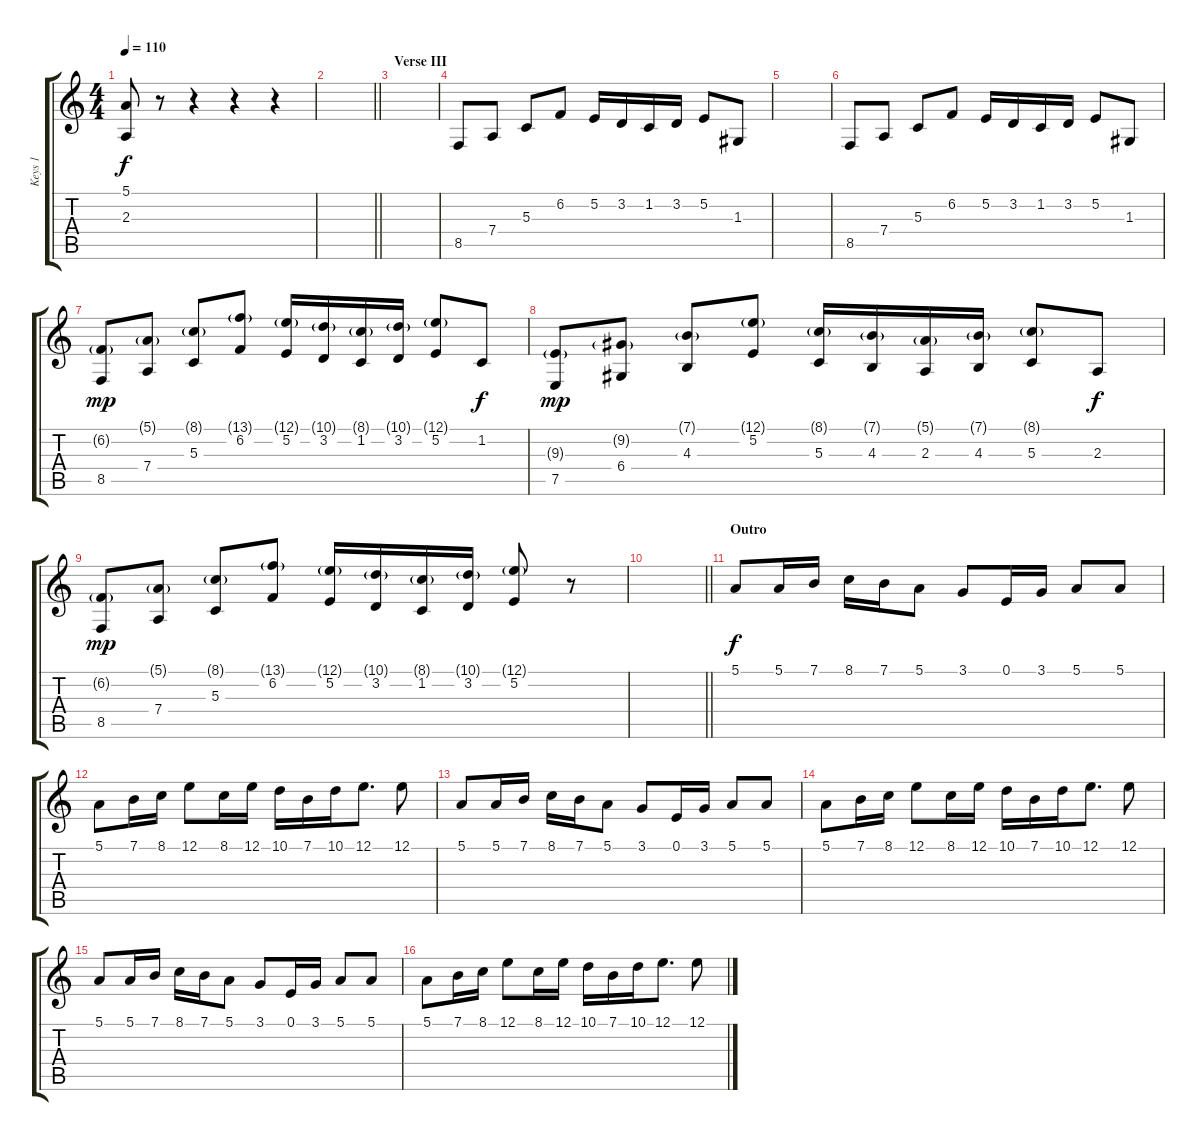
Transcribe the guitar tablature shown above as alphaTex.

\track ("Keys 1" "Keys 1") {instrument frenchhorn}
\staff {score tabs}
\tuning (E4 B3 G3 D3 A2 E2) {hide}
\ts (4 4)
\tempo 110
\clef g2
\ks c
(5.1 2.3).8{dy f} r.8 r.4 r.4 r.4 |
\barLineRight lightlight
|
\section ("" "Verse III")
|
8.5.8 7.4.8 5.3.8 6.2.8 5.2.16 3.2.16 1.2.16 3.2.16 5.2.8 1.3.8 |
|
8.5.8 7.4.8 5.3.8 6.2.8 5.2.16 3.2.16 1.2.16 3.2.16 5.2.8 1.3.8 |
(6.2{g} 8.5).8{dy mp} (5.1{g} 7.4).8 (8.1{g} 5.3).8 (13.1{g} 6.2).8 (12.1{g} 5.2).16 (10.1{g} 3.2).16 (8.1{g} 1.2).16 (10.1{g} 3.2).16 (12.1{g} 5.2).8 1.2.8{dy f} |
(9.3{g} 7.5).8{dy mp} (9.2{g} 6.4).8 (7.1{g} 4.3).8 (12.1{g} 5.2).8 (8.1{g} 5.3).16 (7.1{g} 4.3).16 (5.1{g} 2.3).16 (7.1{g} 4.3).16 (8.1{g} 5.3).8 2.3.8{dy f} |
(6.2{g} 8.5).8{dy mp} (5.1{g} 7.4).8 (8.1{g} 5.3).8 (13.1{g} 6.2).8 (12.1{g} 5.2).16 (10.1{g} 3.2).16 (8.1{g} 1.2).16 (10.1{g} 3.2).16 (12.1{g} 5.2).8 r.8 |
\barLineRight lightlight
|
\section ("" "Outro")
5.1.8{dy f instrument frenchhorn} 5.1.16 7.1.16 8.1.16 7.1.16 5.1.8 3.1.8 0.1.16 3.1.16 5.1.8 5.1.8 |
5.1.8 7.1.16 8.1.16 12.1.8 8.1.16 12.1.16 10.1.16 7.1.16 10.1.16 12.1.8{d} 12.1.8 |
5.1.8{instrument frenchhorn} 5.1.16 7.1.16 8.1.16 7.1.16 5.1.8 3.1.8 0.1.16 3.1.16 5.1.8 5.1.8 |
5.1.8 7.1.16 8.1.16 12.1.8 8.1.16 12.1.16 10.1.16 7.1.16 10.1.16 12.1.8{d} 12.1.8 |
5.1.8{instrument frenchhorn} 5.1.16 7.1.16 8.1.16 7.1.16 5.1.8 3.1.8 0.1.16 3.1.16 5.1.8 5.1.8 |
5.1.8 7.1.16 8.1.16 12.1.8 8.1.16 12.1.16 10.1.16 7.1.16 10.1.16 12.1.8{d} 12.1.8
